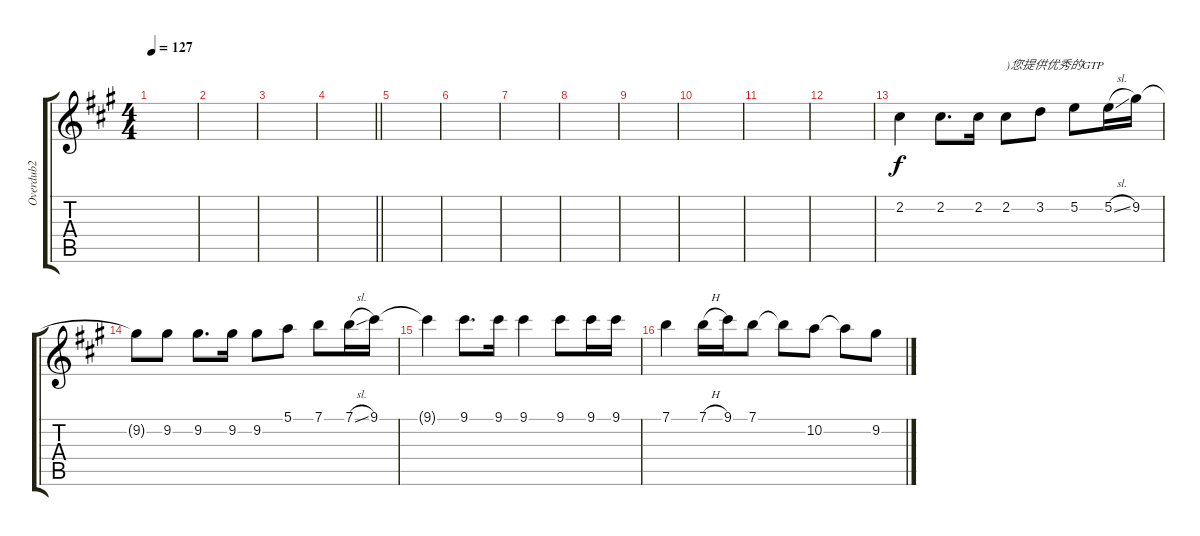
\track ("Overdub2" "Overdub2") {instrument acousticguitarsteel}
\staff {score tabs}
\tuning (E4 B3 G3 D3 A2 E2) {hide}
\ts (4 4)
\tempo 127
\clef g2
\ks a
|
|
|
\barLineRight lightlight
|
|
|
|
|
|
|
|
|
2.2.4 2.2.8{d} 2.2.16 2.2.8{txt ")您提供优秀的GTP"} 3.2.8 5.2.8 5.2{sl}.16 9.2.16 |
9.2{t}.8 9.2.8 9.2.8{d} 9.2.16 9.2.8 5.1.8 7.1.8 7.1{sl}.16 9.1.16 |
9.1{t}.4 9.1.8{d} 9.1.16 9.1.4 9.1.8 9.1.16 9.1.16 |
7.1.4 7.1{h}.16 9.1.16 7.1.8 7.1{t}.8 10.2.8 10.2{t}.8 9.2.8
